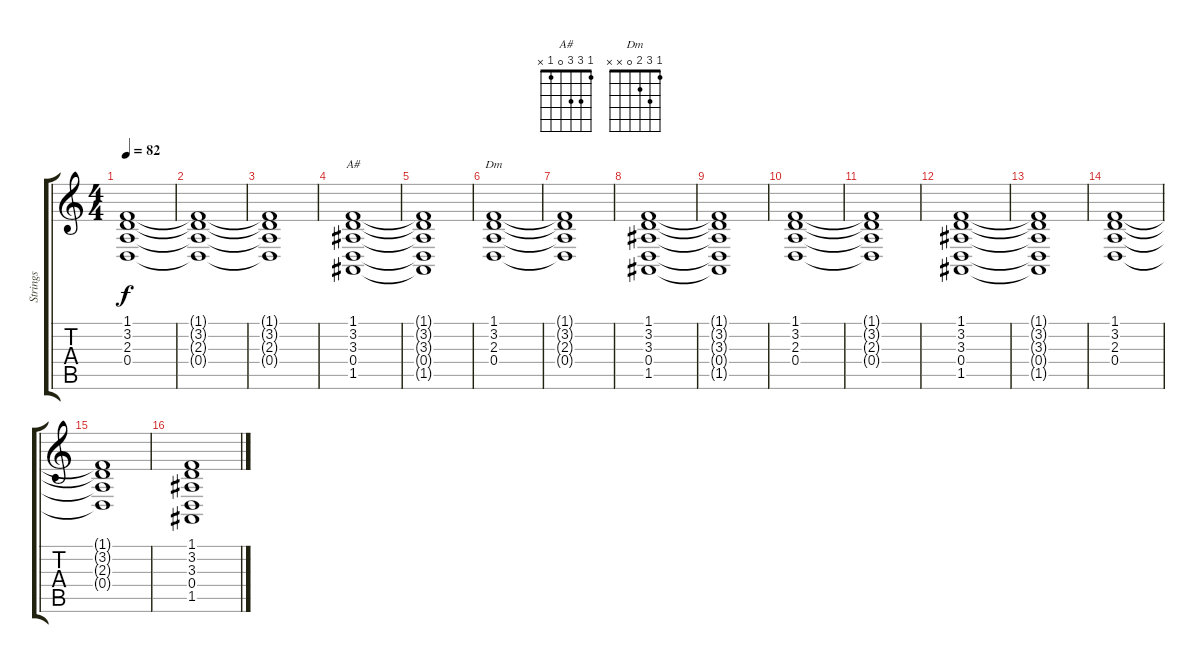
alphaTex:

\track ("Strings" "Strings") {instrument synthvoice}
\staff {score tabs}
\tuning (E4 B3 G3 D3 A2 E2) {hide}
\chord ("A#" 1 3 3 0 1 x)
\chord ("Dm" 1 3 2 0 x x)
\ts (4 4)
\tempo 82
\clef g2
\ks c
(1.1{t} 3.2{t} 2.3{t} 0.4{t}).1{dy f} |
(1.1{t} 3.2{t} 2.3{t} 0.4{t}).1 |
(1.1{t} 3.2{t} 2.3{t} 0.4{t}).1 |
(1.1 3.2 3.3 0.4 1.5).1{ch "A#"} |
(1.1{t} 3.2{t} 3.3{t} 0.4{t} 1.5{t}).1 |
(1.1 3.2 2.3 0.4).1{ch "Dm"} |
(1.1{t} 3.2{t} 2.3{t} 0.4{t}).1 |
(1.1 3.2 3.3 0.4 1.5).1 |
(1.1{t} 3.2{t} 3.3{t} 0.4{t} 1.5{t}).1 |
(1.1 3.2 2.3 0.4).1 |
(1.1{t} 3.2{t} 2.3{t} 0.4{t}).1 |
(1.1 3.2 3.3 0.4 1.5).1 |
(1.1{t} 3.2{t} 3.3{t} 0.4{t} 1.5{t}).1 |
(1.1 3.2 2.3 0.4).1 |
(1.1{t} 3.2{t} 2.3{t} 0.4{t}).1 |
(1.1 3.2 3.3 0.4 1.5).1
